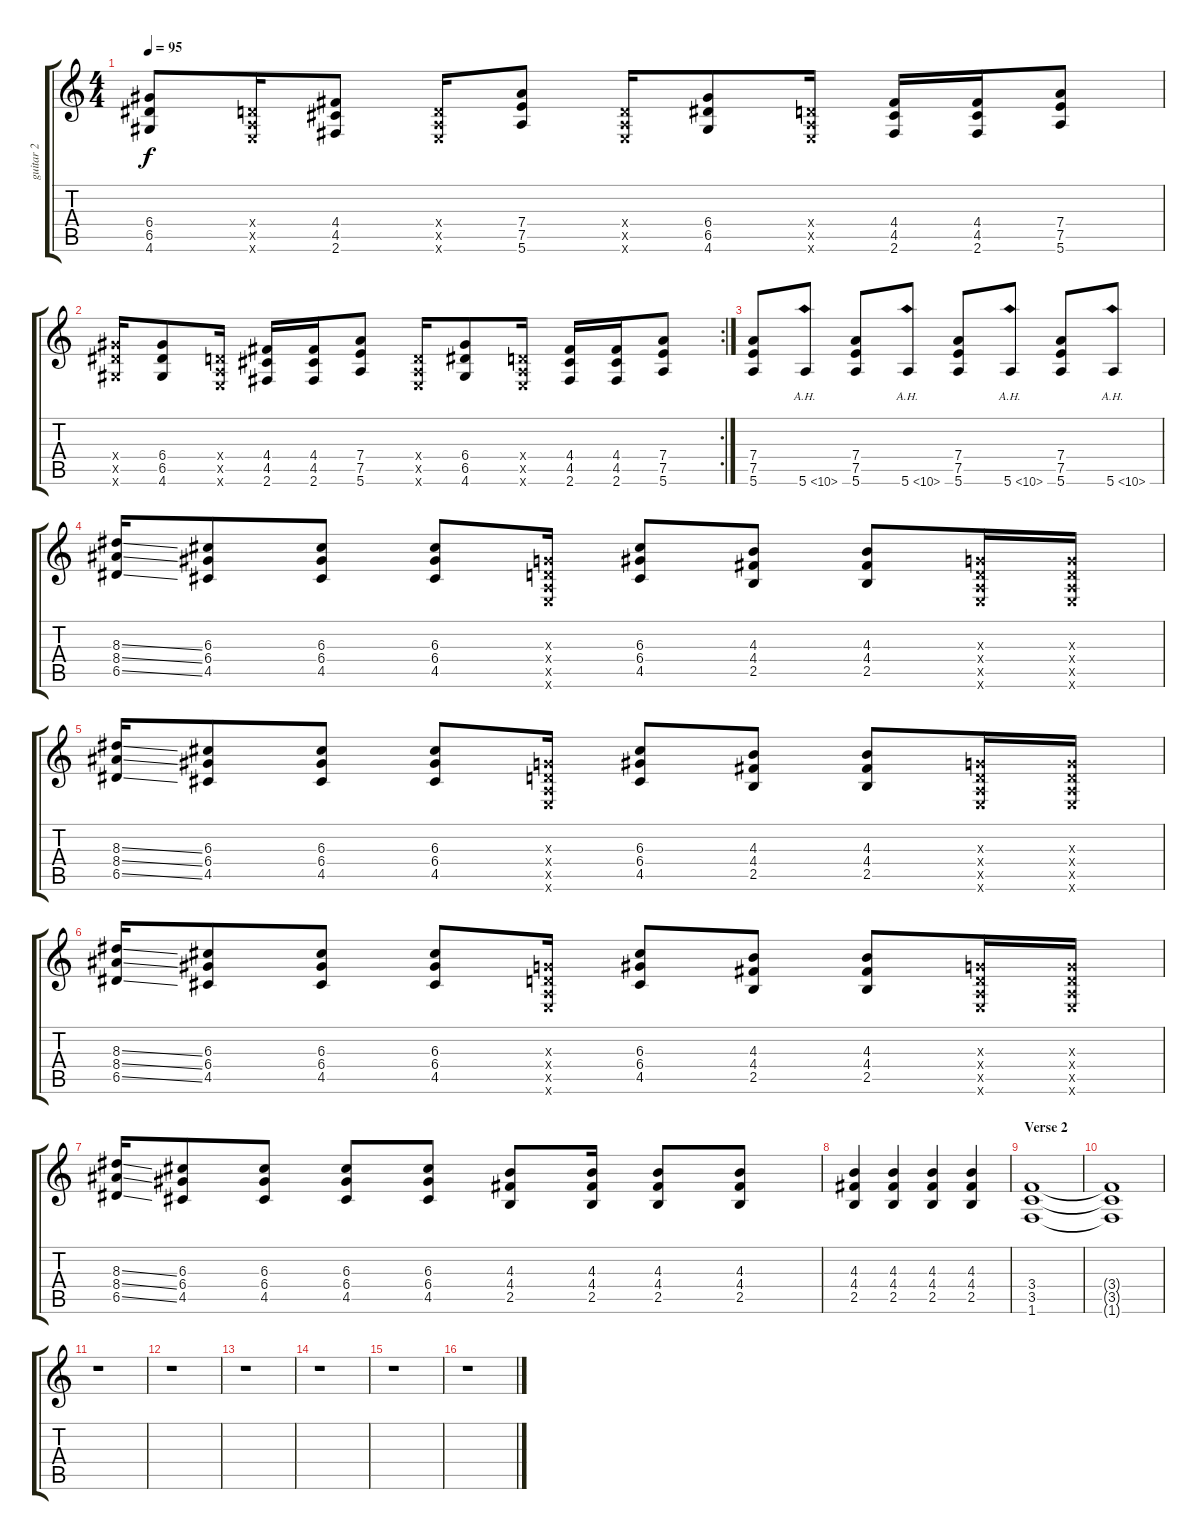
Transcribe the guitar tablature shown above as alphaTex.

\track ("guitar 2" "guitar 2") {instrument distortionguitar}
\staff {score tabs}
\tuning (E4 B3 G3 D3 A2 E2) {hide}
\ts (4 4)
\tempo 95
\clef g2
\ks c
(6.4 6.5 4.6).8{dy f} (0.4{x} 0.5{x} 0.6{x}).16 (4.4 4.5 2.6).8 (0.4{x} 0.5{x} 0.6{x}).16 (7.4 7.5 5.6).8 (0.4{x} 0.5{x} 0.6{x}).16 (6.4 6.5 4.6).8 (0.4{x} 0.5{x} 0.6{x}).16 (4.4 4.5 2.6).16 (4.4 4.5 2.6).16 (7.4 7.5 5.6).8 |
\rc 2
(6.4{x} 6.5{x} 4.6{x}).16 (6.4 6.5 4.6).8 (0.4{x} 0.5{x} 0.6{x}).16 (4.4 4.5 2.6).16 (4.4 4.5 2.6).16 (7.4 7.5 5.6).8 (0.4{x} 0.5{x} 0.6{x}).16 (6.4 6.5 4.6).8 (0.4{x} 0.5{x} 0.6{x}).16 (4.4 4.5 2.6).16 (4.4 4.5 2.6).16 (7.4 7.5 5.6).8 |
(7.4 7.5 5.6).8 5.6{ah 5}.8 (7.4 7.5 5.6).8 5.6{ah 5}.8 (7.4 7.5 5.6).8 5.6{ah 5}.8 (7.4 7.5 5.6).8 5.6{ah 5}.8 |
(8.3{ss} 8.4{ss} 6.5{ss}).16 (6.3 6.4 4.5).8 (6.3 6.4 4.5).8 (6.3 6.4 4.5).8 (0.3{x} 0.4{x} 0.5{x} 0.6{x}).16 (6.3 6.4 4.5).8 (4.3 4.4 2.5).8 (4.3 4.4 2.5).8 (0.3{x} 0.4{x} 0.5{x} 0.6{x}).16 (0.3{x} 0.4{x} 0.5{x} 0.6{x}).16 |
(8.3{ss} 8.4{ss} 6.5{ss}).16 (6.3 6.4 4.5).8 (6.3 6.4 4.5).8 (6.3 6.4 4.5).8 (0.3{x} 0.4{x} 0.5{x} 0.6{x}).16 (6.3 6.4 4.5).8 (4.3 4.4 2.5).8 (4.3 4.4 2.5).8 (0.3{x} 0.4{x} 0.5{x} 0.6{x}).16 (0.3{x} 0.4{x} 0.5{x} 0.6{x}).16 |
(8.3{ss} 8.4{ss} 6.5{ss}).16 (6.3 6.4 4.5).8 (6.3 6.4 4.5).8 (6.3 6.4 4.5).8 (0.3{x} 0.4{x} 0.5{x} 0.6{x}).16 (6.3 6.4 4.5).8 (4.3 4.4 2.5).8 (4.3 4.4 2.5).8 (0.3{x} 0.4{x} 0.5{x} 0.6{x}).16 (0.3{x} 0.4{x} 0.5{x} 0.6{x}).16 |
(8.3{ss} 8.4{ss} 6.5{ss}).16 (6.3 6.4 4.5).8 (6.3 6.4 4.5).8 (6.3 6.4 4.5).8 (6.3 6.4 4.5).8 (4.3 4.4 2.5).8 (4.3 4.4 2.5).16 (4.3 4.4 2.5).8 (4.3 4.4 2.5).8 |
(4.3 4.4 2.5).4 (4.3 4.4 2.5).4 (4.3 4.4 2.5).4 (4.3 4.4 2.5).4 |
\section ("" "Verse 2")
(3.4 3.5 1.6).1{volume 7} |
(3.4{t} 3.5{t} 1.6{t}).1 |
r.1 |
r.1 |
r.1 |
r.1 |
r.1 |
r.1
